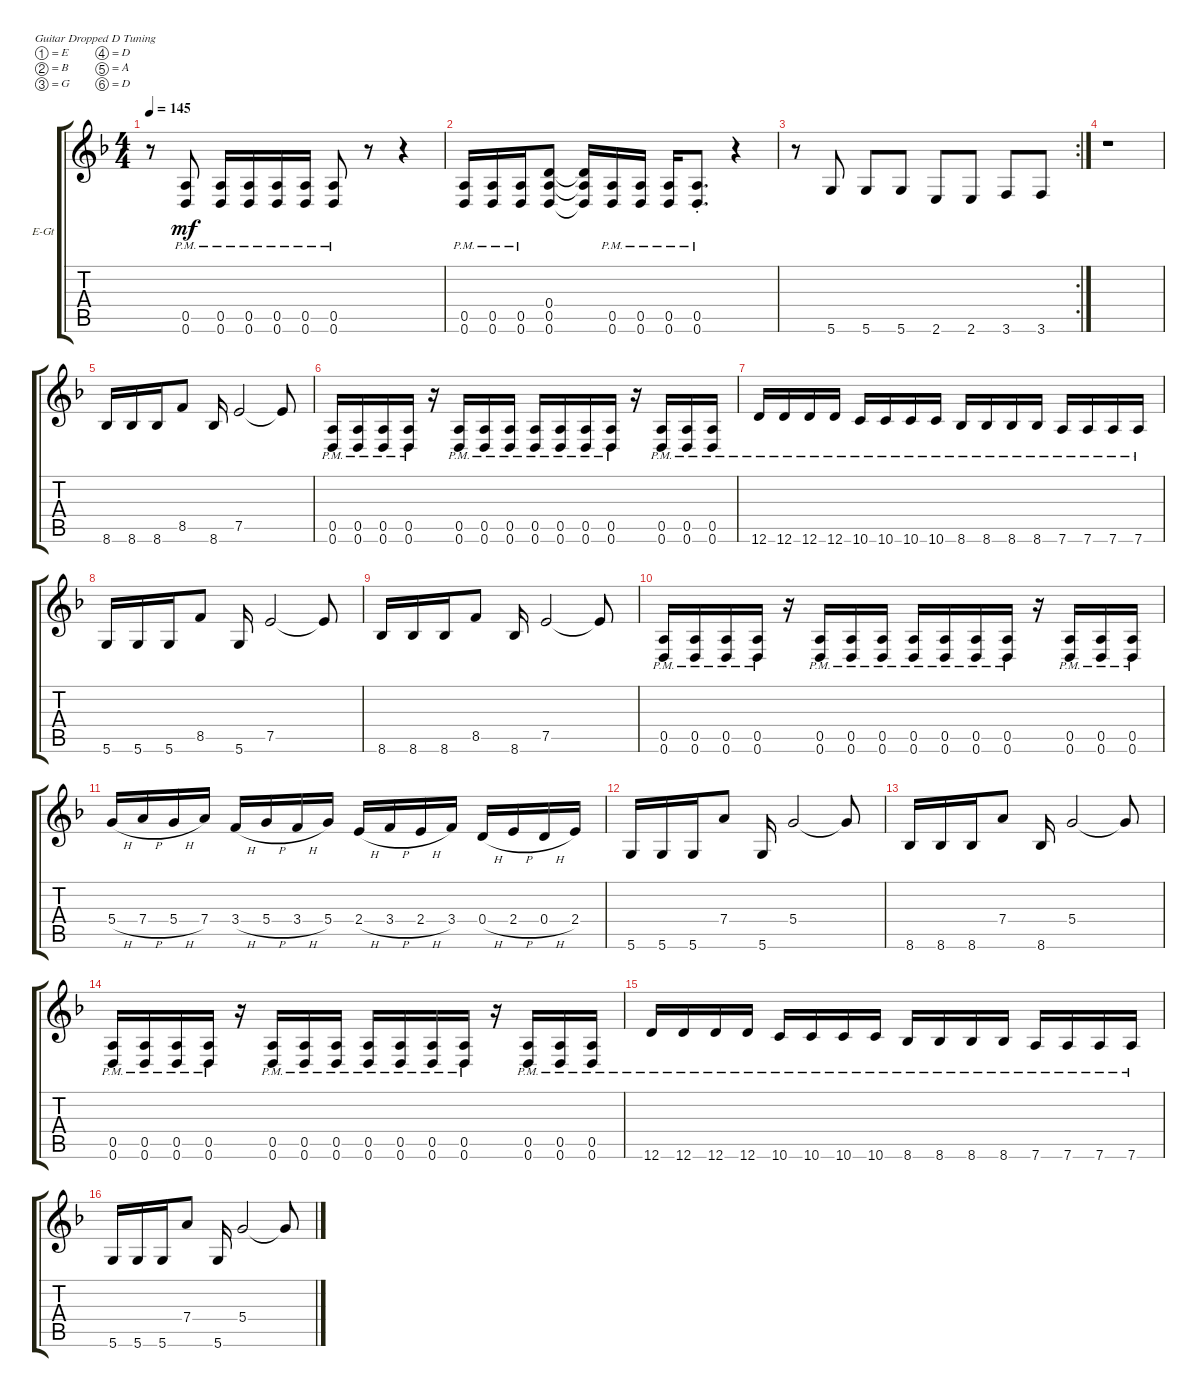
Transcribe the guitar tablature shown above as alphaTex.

\defaultSystemsLayout 4
\bracketExtendMode groupsimilarinstruments
\firstSystemTrackNameOrientation horizontal
\otherSystemsTrackNameOrientation horizontal
\track ("Electric Guitar 2" "E-Gt") {instrument overdrivenguitar}
\staff {score tabs}
\tuning (E4 B3 G3 D3 A2 D2)
\ts (4 4)
\tempo 145
\clef g2
\ks f
r.8{dy mf} (0.6{pm} 0.5{pm}).8 (0.6{pm} 0.5{pm}).16 (0.6{pm} 0.5{pm}).16 (0.6{pm} 0.5{pm}).16 (0.6{pm} 0.5{pm}).16 (0.6{pm} 0.5{pm}).8 r.8 r.4 |
(0.6{pm} 0.5{pm}).16 (0.6{pm} 0.5{pm}).16 (0.6{pm} 0.5{pm}).16 (0.6 0.5 0.4).8 (0.6{t} 0.5{t} 0.4{t}).16 (0.6{pm} 0.5{pm}).16 (0.6{pm} 0.5{pm}).16 (0.6{pm} 0.5{pm}).16 (0.6{pm st} 0.5{pm st}).8{d} r.4 |
\rc 2
r.8 5.6.8 5.6.8 5.6.8 2.6.8 2.6.8 3.6.8 3.6.8 |
r.1 |
8.6.16 8.6.16 8.6.16 8.5.8 8.6.16 7.5.2 7.5{t}.8 |
(0.6{pm} 0.5{pm}).16 (0.6{pm} 0.5{pm}).16 (0.6{pm} 0.5{pm}).16 (0.6{pm} 0.5{pm}).16 r.16 (0.6{pm} 0.5{pm}).16 (0.6{pm} 0.5{pm}).16 (0.6{pm} 0.5{pm}).16 (0.6{pm} 0.5{pm}).16 (0.6{pm} 0.5{pm}).16 (0.6{pm} 0.5{pm}).16 (0.6{pm} 0.5{pm}).16 r.16 (0.6{pm} 0.5{pm}).16 (0.6{pm} 0.5{pm}).16 (0.6{pm} 0.5{pm}).16 |
12.6{pm}.16 12.6{pm}.16 12.6{pm}.16 12.6{pm}.16 10.6{pm}.16 10.6{pm}.16 10.6{pm}.16 10.6{pm}.16 8.6{pm}.16 8.6{pm}.16 8.6{pm}.16 8.6{pm}.16 7.6{pm}.16 7.6{pm}.16 7.6{pm}.16 7.6{pm}.16 |
5.6.16 5.6.16 5.6.16 8.5.8 5.6.16 7.5.2 7.5{t}.8 |
8.6.16 8.6.16 8.6.16 8.5.8 8.6.16 7.5.2 7.5{t}.8 |
(0.6{pm} 0.5{pm}).16 (0.6{pm} 0.5{pm}).16 (0.6{pm} 0.5{pm}).16 (0.6{pm} 0.5{pm}).16 r.16 (0.6{pm} 0.5{pm}).16 (0.6{pm} 0.5{pm}).16 (0.6{pm} 0.5{pm}).16 (0.6{pm} 0.5{pm}).16 (0.6{pm} 0.5{pm}).16 (0.6{pm} 0.5{pm}).16 (0.6{pm} 0.5{pm}).16 r.16 (0.6{pm} 0.5{pm}).16 (0.6{pm} 0.5{pm}).16 (0.6{pm} 0.5{pm}).16 |
5.4{h}.16 7.4{h}.16 5.4{h}.16 7.4.16 3.4{h}.16 5.4{h}.16 3.4{h}.16 5.4.16 2.4{h}.16 3.4{h}.16 2.4{h}.16 3.4.16 0.4{h}.16 2.4{h}.16 0.4{h}.16 2.4.16 |
5.6.16 5.6.16 5.6.16 7.4.8 5.6.16 5.4.2 5.4{t}.8 |
8.6.16 8.6.16 8.6.16 7.4.8 8.6.16 5.4.2 5.4{t}.8 |
(0.6{pm} 0.5{pm}).16 (0.6{pm} 0.5{pm}).16 (0.6{pm} 0.5{pm}).16 (0.6{pm} 0.5{pm}).16 r.16 (0.6{pm} 0.5{pm}).16 (0.6{pm} 0.5{pm}).16 (0.6{pm} 0.5{pm}).16 (0.6{pm} 0.5{pm}).16 (0.6{pm} 0.5{pm}).16 (0.6{pm} 0.5{pm}).16 (0.6{pm} 0.5{pm}).16 r.16 (0.6{pm} 0.5{pm}).16 (0.6{pm} 0.5{pm}).16 (0.6{pm} 0.5{pm}).16 |
12.6{pm}.16 12.6{pm}.16 12.6{pm}.16 12.6{pm}.16 10.6{pm}.16 10.6{pm}.16 10.6{pm}.16 10.6{pm}.16 8.6{pm}.16 8.6{pm}.16 8.6{pm}.16 8.6{pm}.16 7.6{pm}.16 7.6{pm}.16 7.6{pm}.16 7.6{pm}.16 |
5.6.16 5.6.16 5.6.16 7.4.8 5.6.16 5.4.2 5.4{t}.8
